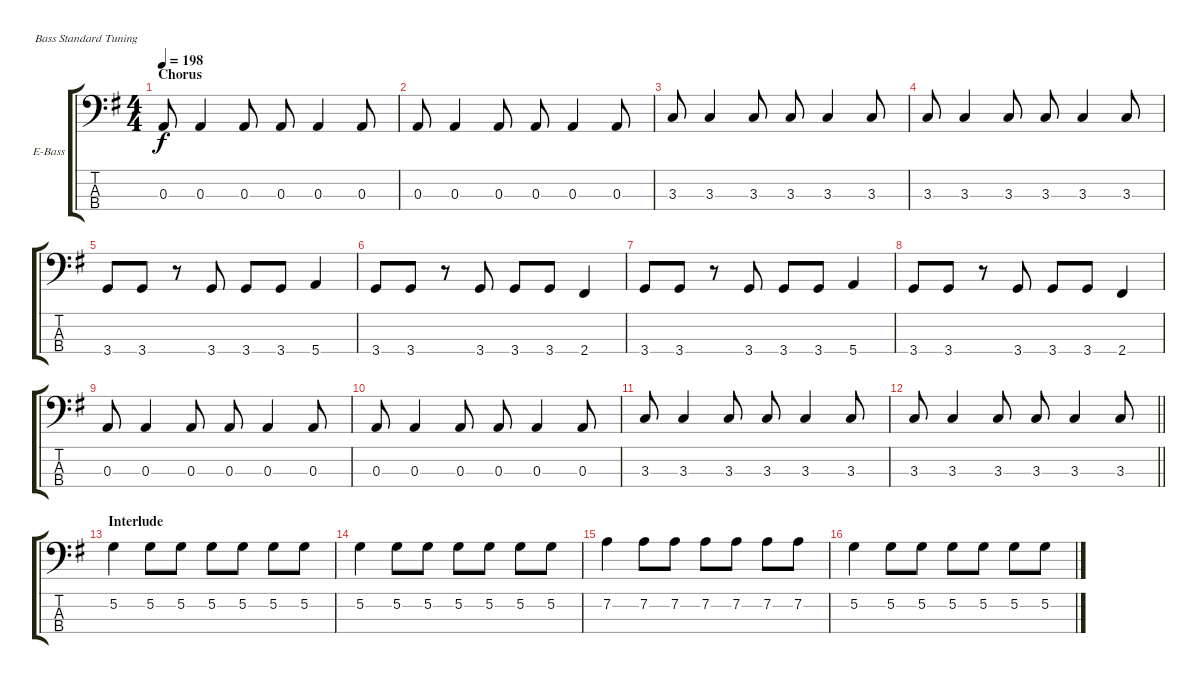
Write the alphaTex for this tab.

\defaultSystemsLayout 4
\bracketExtendMode groupsimilarinstruments
\firstSystemTrackNameOrientation horizontal
\otherSystemsTrackNameOrientation horizontal
\track ("Bass" "E-Bass") {instrument electricbassfinger}
\staff {score tabs}
\tuning (G2 D2 A1 E1)
\ts (4 4)
\section ("" "Chorus")
\tempo 198
\clef f4
\scale
0.333333
\ks g
0.3.8{dy f} 0.3.4 0.3.8 0.3.8 0.3.4 0.3.8 |
\scale
0.333333 0.3.8 0.3.4 0.3.8 0.3.8 0.3.4 0.3.8 |
\scale
0.333333 3.3.8 3.3.4 3.3.8 3.3.8 3.3.4 3.3.8 |
\scale
0.333333 3.3.8 3.3.4 3.3.8 3.3.8 3.3.4 3.3.8 |
\scale
0.333333 3.4.8 3.4.8 r.8 3.4.8 3.4.8 3.4.8 5.4.4 |
\scale
0.333333 3.4.8 3.4.8 r.8 3.4.8 3.4.8 3.4.8 2.4.4 |
\scale
0.333333 3.4.8 3.4.8 r.8 3.4.8 3.4.8 3.4.8 5.4.4 |
\scale
0.333333 3.4.8 3.4.8 r.8 3.4.8 3.4.8 3.4.8 2.4.4 |
\scale
0.333333 0.3.8 0.3.4 0.3.8 0.3.8 0.3.4 0.3.8 |
\scale
0.333333 0.3.8 0.3.4 0.3.8 0.3.8 0.3.4 0.3.8 |
\scale
0.333333 3.3.8 3.3.4 3.3.8 3.3.8 3.3.4 3.3.8 |
\scale
0.333333
\barLineRight lightlight
3.3.8 3.3.4 3.3.8 3.3.8 3.3.4 3.3.8 |
\section ("" "Interlude")
\scale
0.333333 5.2.4 5.2.8 5.2.8 5.2.8 5.2.8 5.2.8 5.2.8 |
\scale
0.333333 5.2.4 5.2.8 5.2.8 5.2.8 5.2.8 5.2.8 5.2.8 |
\scale
0.333333 7.2.4 7.2.8 7.2.8 7.2.8 7.2.8 7.2.8 7.2.8 |
\scale
0.333333 5.2.4 5.2.8 5.2.8 5.2.8 5.2.8 5.2.8 5.2.8
